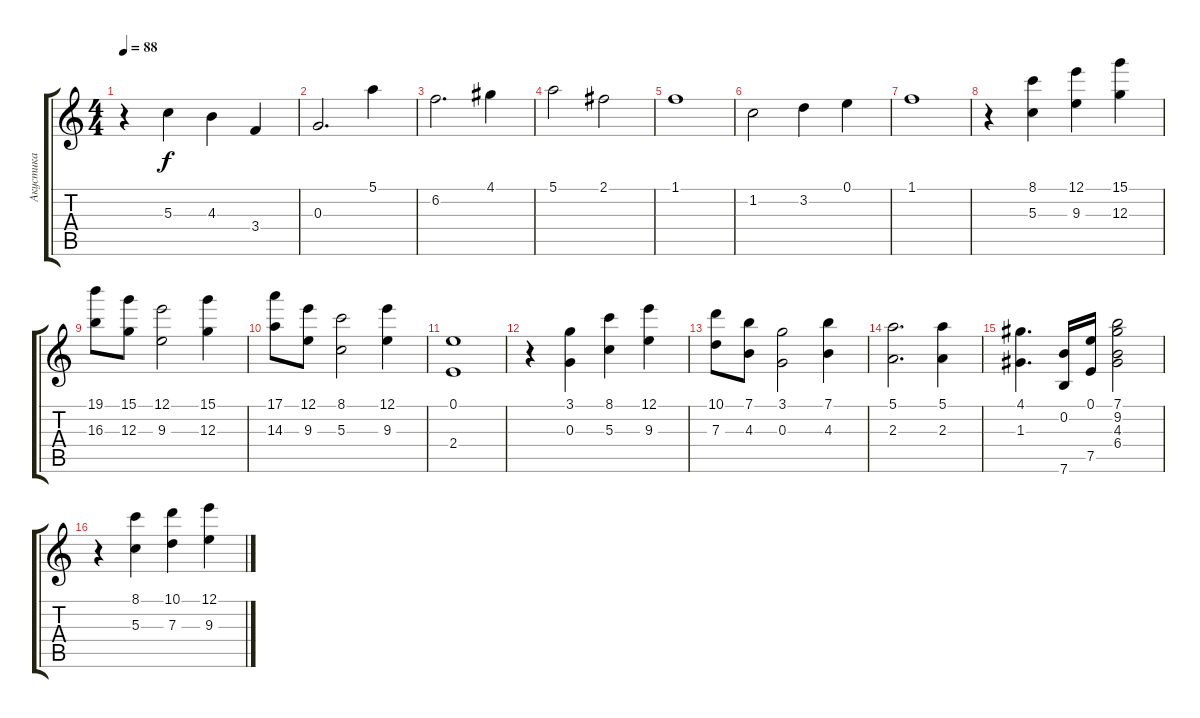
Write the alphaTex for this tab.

\track ("Акустика" "Акустика") {instrument acousticguitarsteel}
\staff {score tabs}
\tuning (E4 B3 G3 D3 A2 E2) {hide}
\ts (4 4)
\tempo 88
\clef g2
\ks c
r.4{dy f} 5.3.4 4.3.4 3.4.4 |
0.3.2{d} 5.1.4 |
6.2.2{d} 4.1.4 |
5.1.2 2.1.2 |
1.1.1 |
1.2.2 3.2.4 0.1.4 |
1.1.1 |
r.4 (8.1 5.3).4 (12.1 9.3).4 (15.1 12.3).4 |
(19.1 16.3).8 (15.1 12.3).8 (12.1 9.3).2 (15.1 12.3).4 |
(17.1 14.3).8 (12.1 9.3).8 (8.1 5.3).2 (12.1 9.3).4 |
(0.1 2.4).1 |
r.4 (3.1 0.3).4 (8.1 5.3).4 (12.1 9.3).4 |
(10.1 7.3).8 (7.1 4.3).8 (3.1 0.3).2 (7.1 4.3).4 |
(5.1 2.3).2{d} (5.1 2.3).4 |
(4.1 1.3).4{d} (0.2 7.6).16 (0.1 7.5).16 (7.1 9.2 4.3 6.4).2 |
r.4 (8.1 5.3).4 (10.1 7.3).4 (12.1 9.3).4
